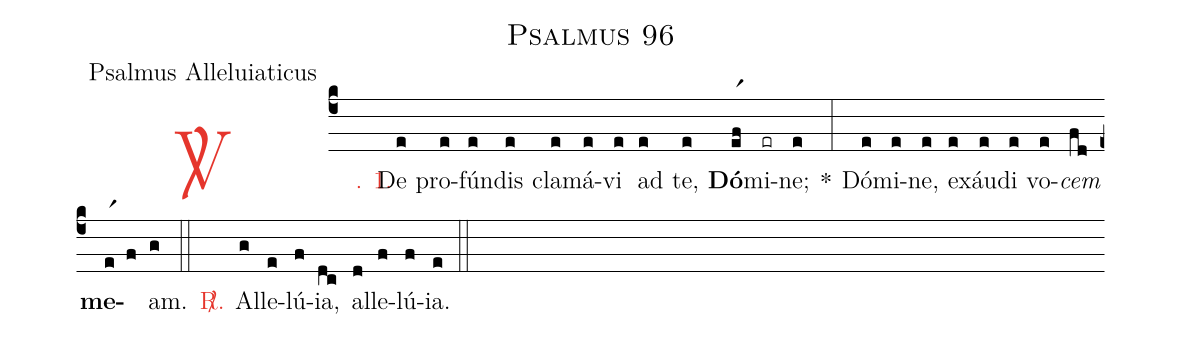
name: Psalmus 96;
office-part: Psalmus Alleluiaticus;
%%
(c4)

<c><sp>V/</sp>. 1.</c>() De(e) pro(e)fún(e)dis(e) cla(e)má(e)vi(e) ad(e) te,(e) <b>Dó</b>(er1f)mi(er)ne;(e) *(:) Dó(e)mi(e)ne,(e) ex(e)áu(e)di(e) vo(e)<i>cem</i>(fd) <b>me</b>(er1 f)am.(g)

(::)

<nlba><c><sp>R/</sp>.</c>() Al</nlba>(g)le(e)lú(f)ia,(dc) al(d)le(f)lú(f)ia.(e)

(::)
